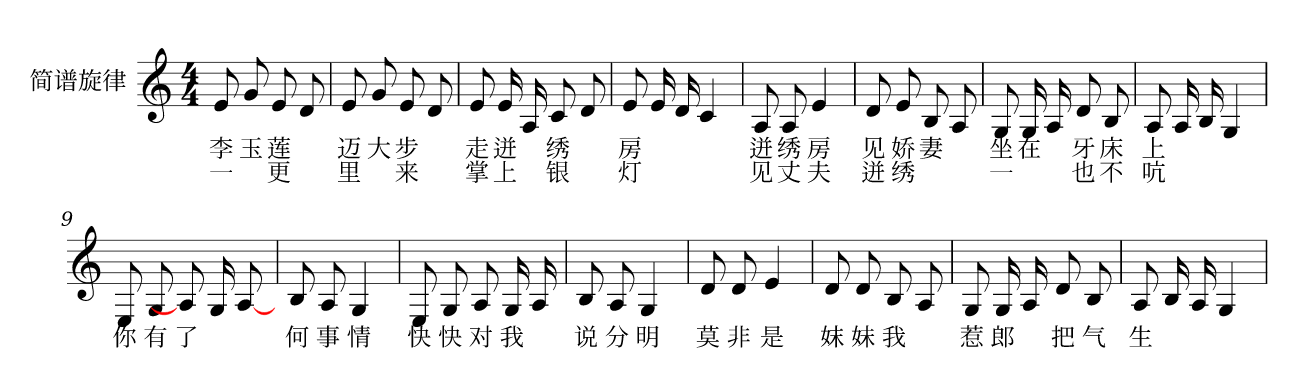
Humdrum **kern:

**kern	**text	**text
*part1	*part1	*part1
*staff1	*staff1	*staff1
*I"简谱旋律	*	*
*k[]	*	*
*M4/4	*	*
=1	=1	=1
8e	李	一
8g	玉	.
8e	莲	更
8d	.	.
=2	=2	=2
8e	迈	里
8g	大	.
8e	步	来
8d	.	.
=3	=3	=3
8e	走	掌
16e	迸	上
16A	.	.
8c	绣	银
8d	.	.
=4	=4	=4
8e	房	灯
16e	.	.
16d	.	.
4c	.	.
=5	=5	=5
8A	迸	见
8A	绣	丈
4e	房	夫
=6	=6	=6
8d	见	迸
8e	娇	绣
8B	妻	.
8A	.	.
=7	=7	=7
8G	坐	一
16G	在	.
16A	.	.
8d	牙	也
8B	床	不
=8	=8	=8
8A	上	吭
16A	.	.
16B	.	.
4G	.	.
=9	=9	=9
8E	你	.
8G	有	.
8A]	了	.
16G	.	.
!LO:N:vis=8	!	!
[8.A	.	.
=10	=10	=10
8B	何	.
8A	事	.
4G	情	.
=11	=11	=11
8E	快	.
8G	快	.
8A	对	.
16G	我	.
16A	.	.
=12	=12	=12
8B	说	.
8A	分	.
4G	明	.
=13	=13	=13
8d	莫	.
8d	非	.
4e	是	.
=14	=14	=14
8d	妺	.
8d	妹	.
8B	我	.
8A	.	.
=15	=15	=15
8G	惹	.
16G	郎	.
16A	.	.
8d	把	.
8B	气	.
=16	=16	=16
8A	生	.
16B	.	.
16A	.	.
4G	.	.
=	=	=
*-	*-	*-
